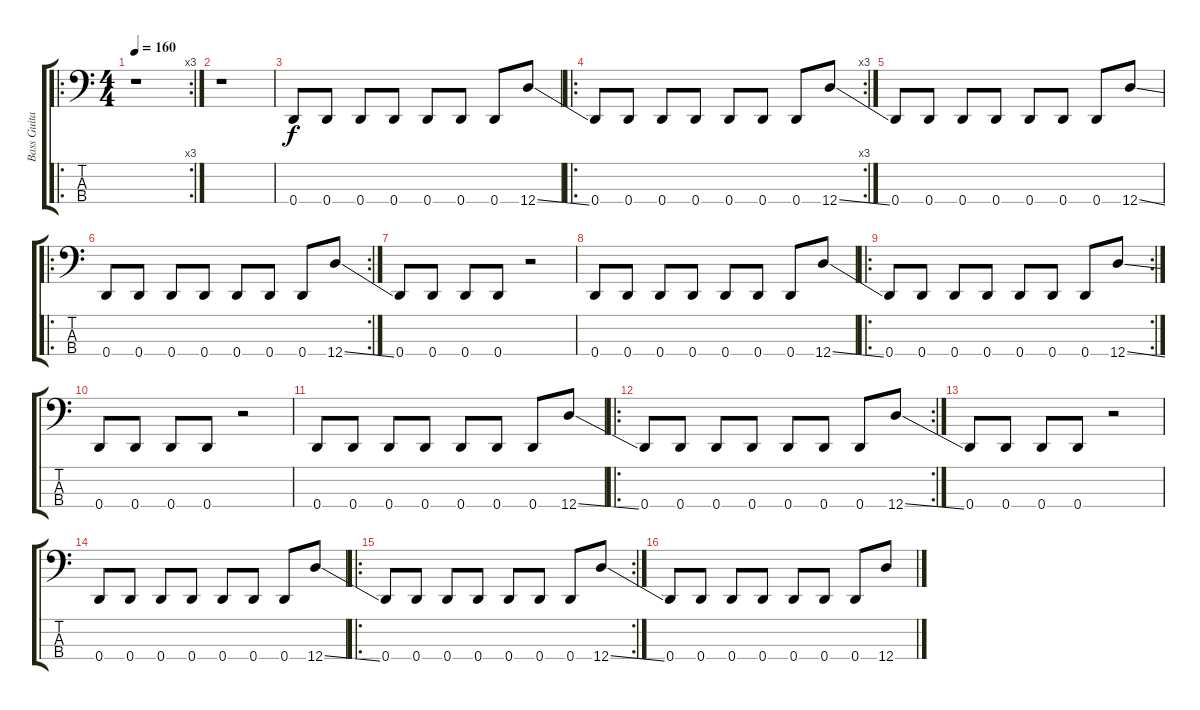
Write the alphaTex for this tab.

\track ("Bass Guitar" "Bass Guita") {instrument electricbasspick}
\staff {score tabs}
\tuning (G2 D2 A1 D1) {hide}
\ro
\rc 3
\ts (4 4)
\tempo 160
\clef f4
\ks c
r.1{dy f instrument electricbasspick} |
r.1 |
0.4.8 0.4.8 0.4.8 0.4.8 0.4.8 0.4.8 0.4.8 12.4{ss}.8 |
\ro
\rc 3
0.4.8 0.4.8 0.4.8 0.4.8 0.4.8 0.4.8 0.4.8 12.4{ss}.8 |
0.4.8 0.4.8 0.4.8 0.4.8 0.4.8 0.4.8 0.4.8 12.4{ss}.8 |
\ro
\rc 2
0.4.8 0.4.8 0.4.8 0.4.8 0.4.8 0.4.8 0.4.8 12.4{ss}.8 |
0.4.8 0.4.8 0.4.8 0.4.8 r.2 |
0.4.8 0.4.8 0.4.8 0.4.8 0.4.8 0.4.8 0.4.8 12.4{ss}.8 |
\ro
\rc 2
0.4.8 0.4.8 0.4.8 0.4.8 0.4.8 0.4.8 0.4.8 12.4{ss}.8 |
0.4.8 0.4.8 0.4.8 0.4.8 r.2 |
0.4.8 0.4.8 0.4.8 0.4.8 0.4.8 0.4.8 0.4.8 12.4{ss}.8 |
\ro
\rc 2
0.4.8 0.4.8 0.4.8 0.4.8 0.4.8 0.4.8 0.4.8 12.4{ss}.8 |
0.4.8 0.4.8 0.4.8 0.4.8 r.2 |
0.4.8 0.4.8 0.4.8 0.4.8 0.4.8 0.4.8 0.4.8 12.4{ss}.8 |
\ro
\rc 2
0.4.8 0.4.8 0.4.8 0.4.8 0.4.8 0.4.8 0.4.8 12.4{ss}.8 |
0.4.8 0.4.8 0.4.8 0.4.8 0.4.8 0.4.8 0.4.8 12.4.8
